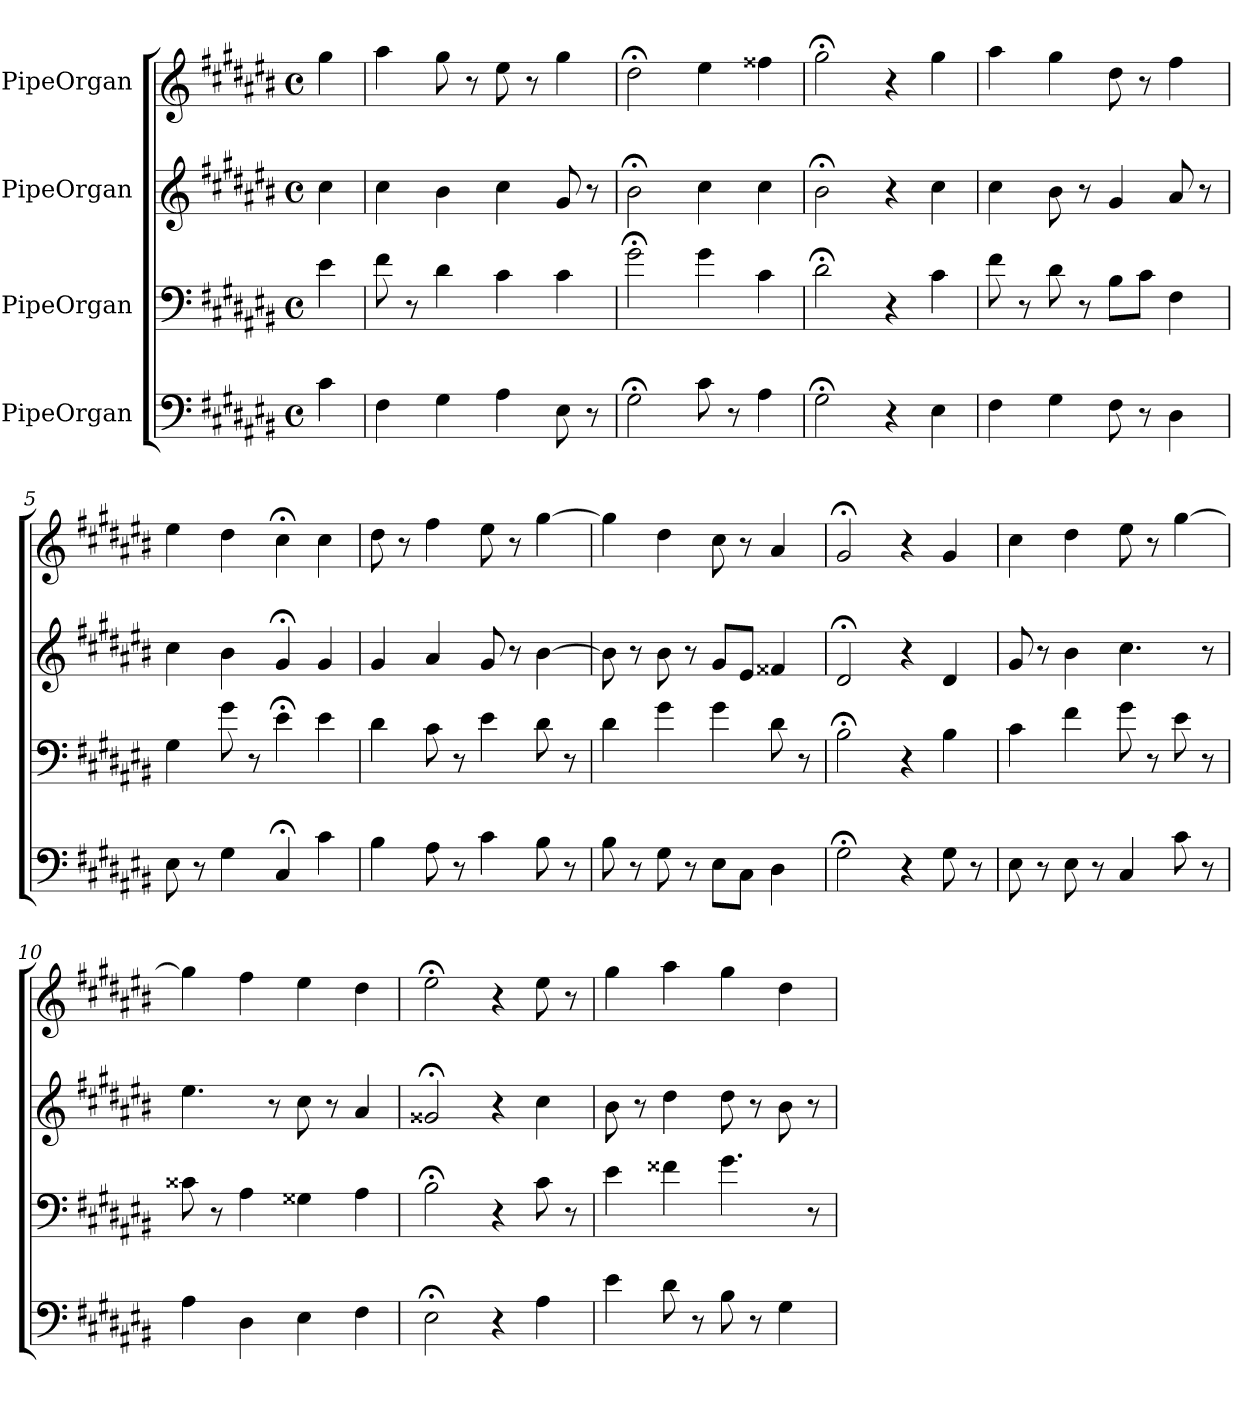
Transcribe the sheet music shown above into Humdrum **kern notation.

**kern	**kern	**kern	**kern
*part4	*part3	*part2	*part1
*staff4	*staff3	*staff2	*staff1
*I"PipeOrgan	*I"PipeOrgan	*I"PipeOrgan	*I"PipeOrgan
*clefF4	*clefF4	*clefG2	*clefG2
*k[f#c#g#d#a#e#b#]	*k[f#c#g#d#a#e#b#]	*k[f#c#g#d#a#e#b#]	*k[f#c#g#d#a#e#b#]
*C#:	*C#:	*C#:	*C#:
*M4/4	*M4/4	*M4/4	*M4/4
*met(c)	*met(c)	*met(c)	*met(c)
*MM60	*MM60	*MM60	*MM60
=	=	=	=
4c#	4e#	4cc#	4gg#
=1	=1	=1	=1
4F#	8f#	4cc#	4aa#
.	8r	.	.
4G#	4d#	4b#	8gg#
.	.	.	8r
4A#	4c#	4cc#	8ee#
.	.	.	8r
8E#	4c#	8g#	4gg#
8r	.	8r	.
=2	=2	=2	=2
2G#;<	2g#;<	2b#;<	2dd#;<
8c#	4g#	4cc#	4ee#
8r	.	.	.
4A#	4c#	4cc#	4ff##X
=3	=3	=3	=3
2G#;<	2d#;<	2b#;<	2gg#;<
4r	4r	4r	4r
4E#	4c#	4cc#	4gg#
=4	=4	=4	=4
4F#	8f#	4cc#	4aa#
.	8r	.	.
4G#	8d#	8b#	4gg#
.	8r	8r	.
8F#	8B#\L	4g#	8dd#
8r	8c#\J	.	8r
4D#	4F#	8a#	4ff#
.	.	8r	.
=5	=5	=5	=5
8E#	4G#	4cc#	4ee#
8r	.	.	.
4G#	8g#	4b#	4dd#
.	8r	.	.
4C#;<	4e#;<	4g#;<	4cc#;<
4c#	4e#	4g#	4cc#
=6	=6	=6	=6
4B#	4d#	4g#	8dd#
.	.	.	8r
8A#	8c#	4a#	4ff#
8r	8r	.	.
4c#	4e#	8g#	8ee#
.	.	8r	8r
8B#	8d#	[4b#	[4gg#
8r	8r	.	.
=7	=7	=7	=7
8B#	4d#	8b#]	4gg#]
8r	.	8r	.
8G#	4g#	8b#	4dd#
8r	.	8r	.
8E#\L	4g#	8g#/L	8cc#
8C#\J	.	8e#/J	8r
4D#	8d#	4f##X	4a#
.	8r	.	.
=8	=8	=8	=8
2G#;<	2B#;<	2d#;<	2g#;<
4r	4r	4r	4r
8G#	4B#	4d#	4g#
8r	.	.	.
=9	=9	=9	=9
8E#	4c#	8g#	4cc#
8r	.	8r	.
8E#	4f#	4b#	4dd#
8r	.	.	.
4C#	8g#	4.cc#	8ee#
.	8r	.	8r
8c#	8e#	.	[4gg#
8r	8r	8r	.
=10	=10	=10	=10
4A#	8c##X	4.ee#	4gg#]
.	8r	.	.
4D#	4A#	.	4ff#
.	.	8r	.
4E#	4G##X	8cc#	4ee#
.	.	8r	.
4F#	4A#	4a#	4dd#
=11	=11	=11	=11
2E#;<	2B#;<	2g##X;<	2ee#;<
4r	4r	4r	4r
4A#	8c#	4cc#	8ee#
.	8r	.	8r
=12	=12	=12	=12
4e#	4e#	8b#	4gg#
.	.	8r	.
8d#	4f##X	4dd#	4aa#
8r	.	.	.
8B#	4.g#	8dd#	4gg#
8r	.	8r	.
4G#	.	8b#	4dd#
.	8r	8r	.
=	=	=	=
*-	*-	*-	*-
